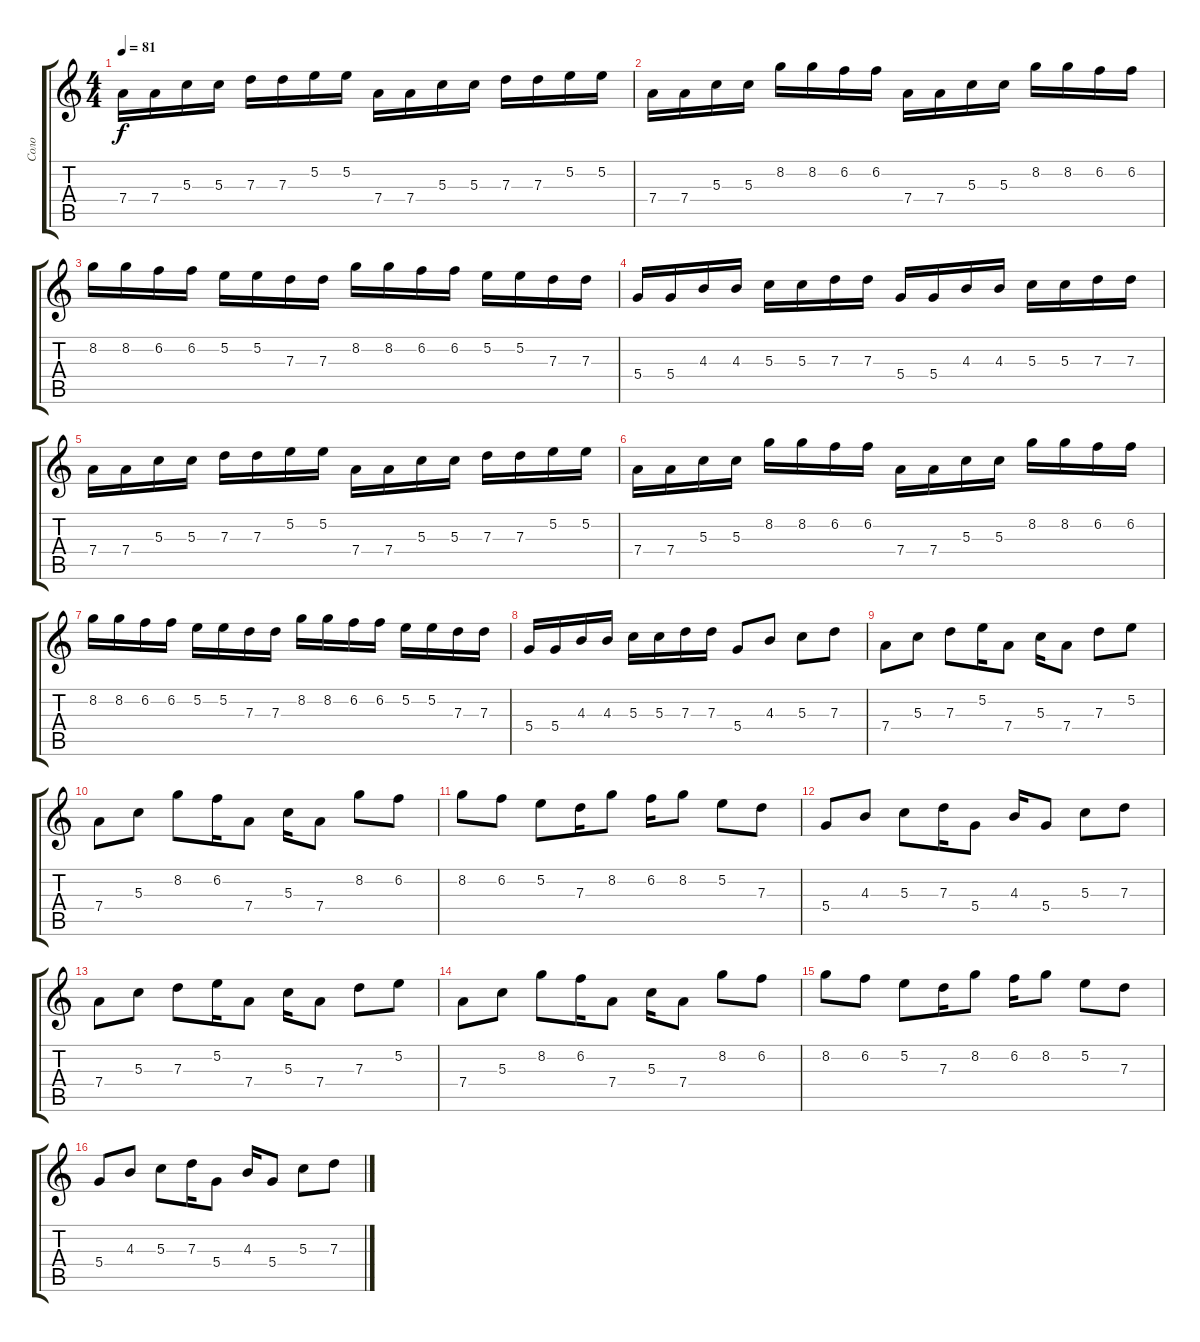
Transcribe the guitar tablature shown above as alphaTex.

\track ("Соло" "Соло") {instrument overdrivenguitar}
\staff {score tabs}
\tuning (E4 B3 G3 D3 A2 E2) {hide}
\ts (4 4)
\tempo 81
\clef g2
\ks c
7.4.16{dy f instrument overdrivenguitar} 7.4.16 5.3.16 5.3.16 7.3.16 7.3.16 5.2.16 5.2.16 7.4.16 7.4.16 5.3.16 5.3.16 7.3.16 7.3.16 5.2.16 5.2.16 |
7.4.16 7.4.16 5.3.16 5.3.16 8.2.16 8.2.16 6.2.16 6.2.16 7.4.16 7.4.16 5.3.16 5.3.16 8.2.16 8.2.16 6.2.16 6.2.16 |
8.2.16 8.2.16 6.2.16 6.2.16 5.2.16 5.2.16 7.3.16 7.3.16 8.2.16 8.2.16 6.2.16 6.2.16 5.2.16 5.2.16 7.3.16 7.3.16 |
5.4.16 5.4.16 4.3.16 4.3.16 5.3.16 5.3.16 7.3.16 7.3.16 5.4.16 5.4.16 4.3.16 4.3.16 5.3.16 5.3.16 7.3.16 7.3.16 |
7.4.16 7.4.16 5.3.16 5.3.16 7.3.16 7.3.16 5.2.16 5.2.16 7.4.16 7.4.16 5.3.16 5.3.16 7.3.16 7.3.16 5.2.16 5.2.16 |
7.4.16 7.4.16 5.3.16 5.3.16 8.2.16 8.2.16 6.2.16 6.2.16 7.4.16 7.4.16 5.3.16 5.3.16 8.2.16 8.2.16 6.2.16 6.2.16 |
8.2.16 8.2.16 6.2.16 6.2.16 5.2.16 5.2.16 7.3.16 7.3.16 8.2.16 8.2.16 6.2.16 6.2.16 5.2.16 5.2.16 7.3.16 7.3.16 |
5.4.16 5.4.16 4.3.16 4.3.16 5.3.16 5.3.16 7.3.16 7.3.16 5.4.8 4.3.8 5.3.8 7.3.8 |
7.4.8 5.3.8 7.3.8 5.2.16 7.4.8 5.3.16 7.4.8 7.3.8 5.2.8 |
7.4.8 5.3.8 8.2.8 6.2.16 7.4.8 5.3.16 7.4.8 8.2.8 6.2.8 |
8.2.8 6.2.8 5.2.8 7.3.16 8.2.8 6.2.16 8.2.8 5.2.8 7.3.8 |
5.4.8 4.3.8 5.3.8 7.3.16 5.4.8 4.3.16 5.4.8 5.3.8 7.3.8 |
7.4.8 5.3.8 7.3.8 5.2.16 7.4.8 5.3.16 7.4.8 7.3.8 5.2.8 |
7.4.8 5.3.8 8.2.8 6.2.16 7.4.8 5.3.16 7.4.8 8.2.8 6.2.8 |
8.2.8 6.2.8 5.2.8 7.3.16 8.2.8 6.2.16 8.2.8 5.2.8 7.3.8 |
5.4.8 4.3.8 5.3.8 7.3.16 5.4.8 4.3.16 5.4.8 5.3.8 7.3.8
